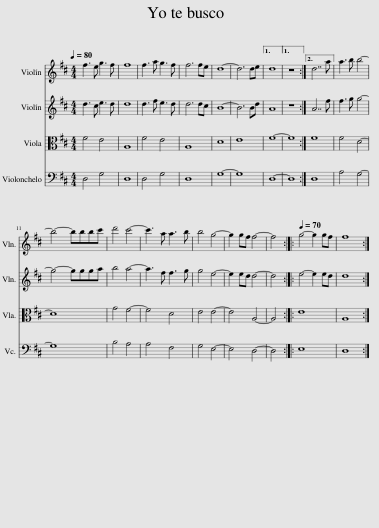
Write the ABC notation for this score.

X:1
%%score 1 2 3 4
L:1/8
Q:1/4=80
M:4/4
I:linebreak $
K:D
V:1 treble
V:2 treble
V:3 alto
V:4 bass
V:1
 f3 e g3 f | f8 | f3 a g3 f | f6 fe | d8- | %5
 d6 de |1 d8 ||1 z8 :|2 d7 a || a3 b b4- |$ %10
 b4- bbbc' | d'4 c'4- | c'3 a a3 b | b4 g4- | g2 gf f4- | %15
 f4 ::[Q:1/4=70] g4- g2 gf | f8 :| %18
V:2
 d3 c e3 d | d8 | d3 f e3 d | d6 dc | B8- | %5
 B6 Bd |1 A8 ||1 z8 :|2 A7 f || f3 g g4- |$ %10
 g4- ggga | b4 a4- | a3 f f3 g | g4 e4- | e2 ed d4- | %15
 d4 :: e4- e2 ed | d8 :| %18
V:3
 F4 E4 | A,8 | F4 E4 | A,8 | D8 | %5
 E8 |1 F8- ||1 F8 :|2 F8 || F4 D4- |$ %10
 D8 | G4 F4- | F4 D4 | E4 E4- | E4 A,4- | %15
 A,4 :: E8 | A,8 :| %18
V:4
 D,4 G,4 | D,8 | D,4 G,4 | D,8 | G,8- | %5
 G,8 |1 D,8- ||1 D,8 :|2 D,8 || A,4 G,4- |$ %10
 G,8 | B,4 A,4 | A,4 F,4 | G,4 E,4- | E,4 D,4- | %15
 D,4 :: E,8 | D,8 :| %18
